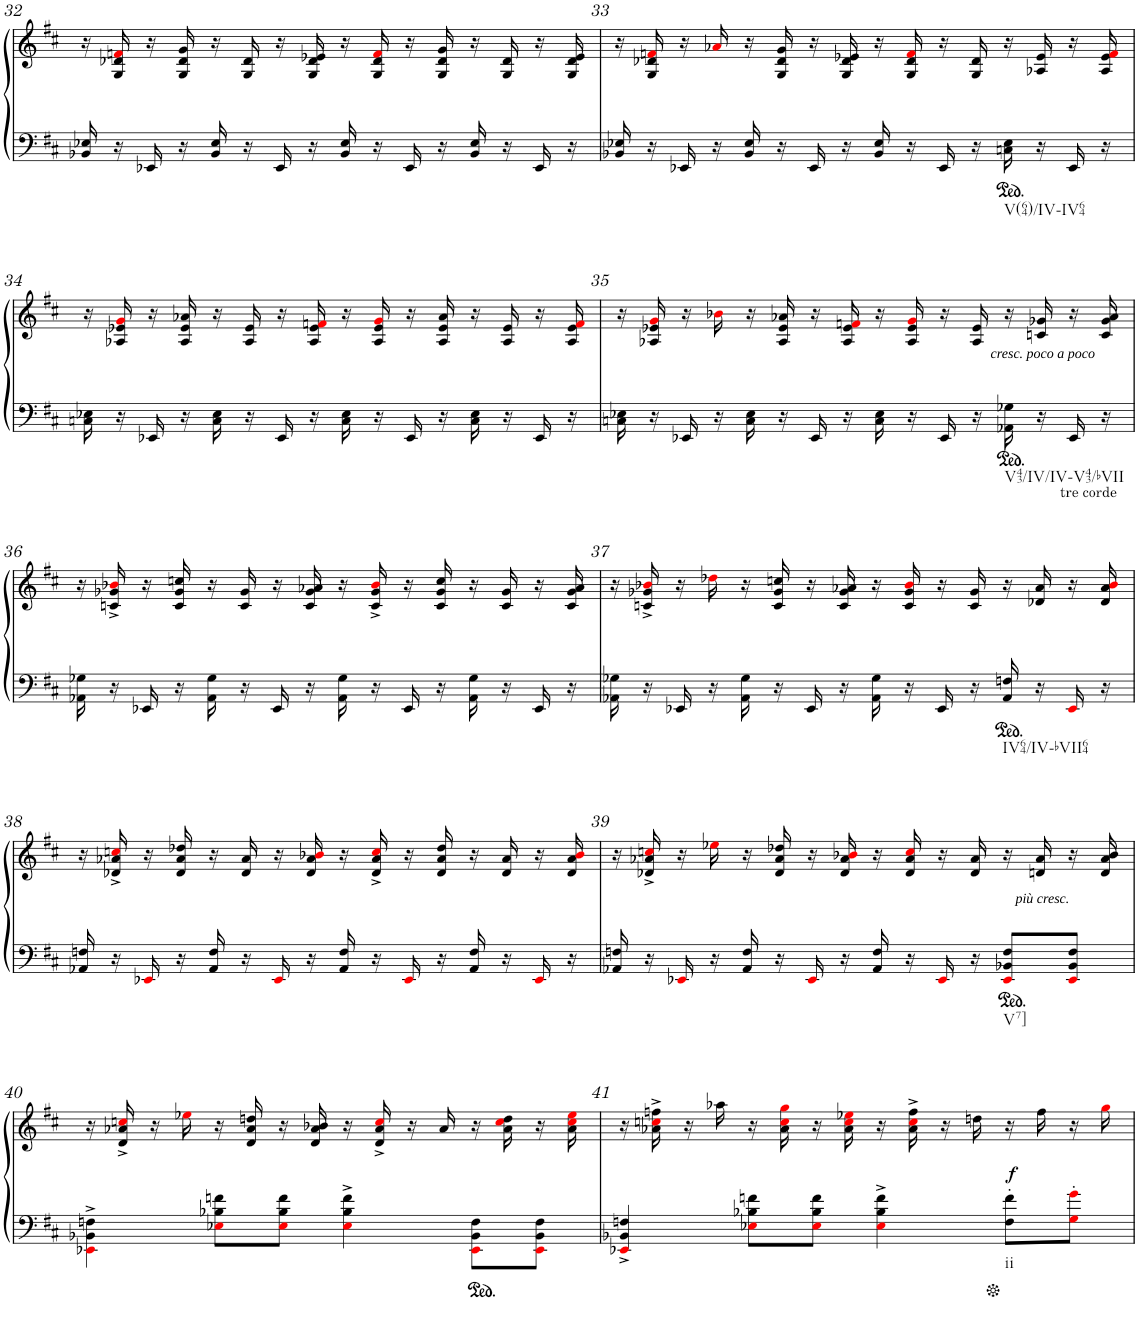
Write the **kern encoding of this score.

**kern	**kern	**dynam
*part1	*part1	*part1
*staff2	*staff1	*staff1/2
*I"Piano	*	*
*I'Pno	*	*
!!LO:PB:g=z
*clefF4	*clefG2	*
*k[f#c#]	*k[f#c#]	*
*M4/4	*M4/4	*
*met(c)	*met(c)	*
=32	=32	=32
16BB-X/ 16E-X/	16r	.
16r	16G/ 16d-X/ 16fni/	.
16EE-X/	16r	.
16r	16G/ 16d-/ 16g/	.
16BB-/ 16E-/	16r	.
16r	16G/ 16d-/	.
16EE-/	16r	.
16r	16G/ 16d-/ 16e-X/	.
16BB-/ 16E-/	16r	.
16r	16G/ 16d-/ 16fi/	.
16EE-/	16r	.
16r	16G/ 16d-/ 16g/	.
16BB-/ 16E-/	16r	.
16r	16G/ 16d-/	.
16EE-/	16r	.
16r	16G/ 16d-/ 16e-/	.
=33	=33	=33
16BB-X/ 16E-X/	16r	.
16r	16G/ 16d-X/ 16fni/	.
16EE-X/	16r	.
16r	16a-Xi/	.
16BB-/ 16E-/	16r	.
16r	16G/ 16d-/ 16g/	.
16EE-/	16r	.
16r	16G/ 16d-/ 16e-X/	.
16BB-/ 16E-/	16r	.
16r	16G/ 16d-/ 16fi/	.
16EE-/	16r	.
16r	16G/ 16d-/	.
!LO:TX:b:t=V(64)/IV-IV64	!	!
16Cn\ 16E-\	16r	.
16r	16A-X/ 16e-/	.
16EE-/	16r	.
16r	16A-/ 16e-/ 16fi/	.
!!LO:LB:g=z
=34	=34	=34
16Cn\ 16E-X\	16r	.
16r	16A-X/ 16e-X/ 16gi/	.
16EE-X/	16r	.
16r	16A-/ 16e-/ 16a-X/	.
16C\ 16E-\	16r	.
16r	16A-/ 16e-/	.
16EE-/	16r	.
16r	16A-/ 16e-/ 16fni/	.
16C\ 16E-\	16r	.
16r	16A-/ 16e-/ 16gi/	.
16EE-/	16r	.
16r	16A-/ 16e-/ 16a-/	.
16C\ 16E-\	16r	.
16r	16A-/ 16e-/	.
16EE-/	16r	.
16r	16A-/ 16e-/ 16fi/	.
=35	=35	=35
16Cn\ 16E-X\	16r	.
16r	16A-X/ 16e-X/ 16gi/	.
16EE-X/	16r	.
16r	16b-Xi\	.
16C\ 16E-\	16r	.
16r	16A-/ 16e-/ 16a-X/	.
16EE-/	16r	.
16r	16A-/ 16e-/ 16fni/	.
16C\ 16E-\	16r	.
16r	16A-/ 16e-/ 16gi/	.
16EE-/	16r	.
16r	16A-/ 16e-/	.
!LO:TX:b:t=V43/IV/IV-V43/bVII	!	!
16AA-X\ 16G-X\	16r	.
!	!	!LO:DY:b
16r	16cn/ 16g-X/	other-dynamics
!LO:TX:b:t=tre corde	!	!
16EE-/	16r	.
16r	16c/ 16g-/ 16a-/	.
!!LO:LB:g=z
=36	=36	=36
16AA-X\ 16G-X\	16r	.
16r	16cn/^ 16g-X/^ 16b-Xi/^	.
16EE-X/	16r	.
16r	16c/ 16g-/ 16ccn/	.
16AA-\ 16G-\	16r	.
16r	16c/ 16g-/	.
16EE-/	16r	.
16r	16c/ 16g-/ 16a-X/	.
16AA-\ 16G-\	16r	.
16r	16c/^ 16g-/^ 16b-i/^	.
16EE-/	16r	.
16r	16c/ 16g-/ 16cc/	.
16AA-\ 16G-\	16r	.
16r	16c/ 16g-/	.
16EE-/	16r	.
16r	16c/ 16g-/ 16a-/	.
=37	=37	=37
16AA-X\ 16G-X\	16r	.
16r	16cn/^ 16g-X/^ 16b-Xi/^	.
16EE-X/	16r	.
16r	16dd-Xi\	.
16AA-\ 16G-\	16r	.
16r	16c/ 16g-/ 16ccn/	.
16EE-/	16r	.
16r	16c/ 16g-/ 16a-X/	.
16AA-\ 16G-\	16r	.
16r	16c/ 16g-/ 16b-i/	.
16EE-/	16r	.
16r	16c/ 16g-/	.
!LO:TX:b:t=IV64/IV-bVII64	!	!
16AA-/ 16Fn/	16r	.
16r	16d-X/ 16a-/	.
16EE-i/	16r	.
16r	16d-/ 16a-/ 16b-i/	.
!!LO:LB:g=z
=38	=38	=38
16AA-X/ 16Fn/	16r	.
16r	16d-X/^ 16a-X/^ 16ccni/^	.
16EE-Xi/	16r	.
16r	16d-/ 16a-/ 16dd-X/	.
16AA-/ 16F/	16r	.
16r	16d-/ 16a-/	.
16EE-i/	16r	.
16r	16d-/ 16a-/ 16b-Xi/	.
16AA-/ 16F/	16r	.
16r	16d-/^ 16a-/^ 16cci/^	.
16EE-i/	16r	.
16r	16d-/ 16a-/ 16dd-/	.
16AA-/ 16F/	16r	.
16r	16d-/ 16a-/	.
16EE-i/	16r	.
16r	16d-/ 16a-/ 16b-i/	.
=39	=39	=39
16AA-X/ 16Fn/	16r	.
16r	16d-X/^ 16a-X/^ 16ccni/^	.
16EE-Xi/	16r	.
16r	16ee-Xi\	.
16AA-/ 16F/	16r	.
16r	16d-/ 16a-/ 16dd-X/	.
16EE-i/	16r	.
16r	16d-/ 16a-/ 16b-Xi/	.
16AA-/ 16F/	16r	.
16r	16d-/ 16a-/ 16cci/	.
16EE-i/	16r	.
16r	16d-/ 16a-/	.
!LO:TX:b:t=V7]	!	!
8EE-i/ 8BB-X/ 8F/L	16r	.
!	!	!LO:DY:b
.	16dn/ 16a-/	other-dynamics
8EE-i/ 8BB-/ 8F/J	16r	.
.	16d/ 16a-/ 16b-/	.
!!LO:LB:g=z
=40	=40	=40
4EE-Xi\^ 4BB-X\^ 4Fn\^	16r	.
.	16d/^ 16a-X/^ 16ccni/^	.
.	16r	.
.	16ee-Xi\	.
8E-Xi\ 8B-X\ 8fn\L	16r	.
.	16d/ 16a-/ 16ddn/	.
8E-i\ 8B-\ 8f\J	16r	.
.	16d/ 16a-/ 16b-X/	.
4E-i\^ 4B-\^ 4f\^	16r	.
.	16d/^ 16a-/^ 16cci/^	.
.	16r	.
.	16a-/	.
8EE-i\ 8BB-\ 8F\L	16r	.
.	16a-\ 16cci\ 16dd\	.
8EE-i\ 8BB-\ 8F\J	16r	.
.	16a-\ 16cci\ 16ee-i\	.
=41	=41	=41
4EE-Xi/^ 4BB-X/^ 4Fn/^	16r	.
.	16a-X\^ 16ccni\^ 16ffn\^	.
.	16r	.
.	16aa-X\	.
8E-Xi\ 8B-X\ 8fn\L	16r	.
.	16a-\ 16cci\ 16ggi\	.
8E-i\ 8B-\ 8f\J	16r	.
.	16a-\ 16cci\ 16ee-Xi\	.
4E-i\^ 4B-\^ 4f\^	16r	.
.	16a-\^ 16cci\^ 16ff\^	.
.	16r	.
.	16ddn\	.
!LO:TX:b:t=ii	!	!
!	!	!LO:DY:a=2
8F\' 8f\'L	16r	f
.	16ff\	.
8Gi\' 8gi\'J	16r	.
.	16ggi\	.
=	=	=
*-	*-	*-
